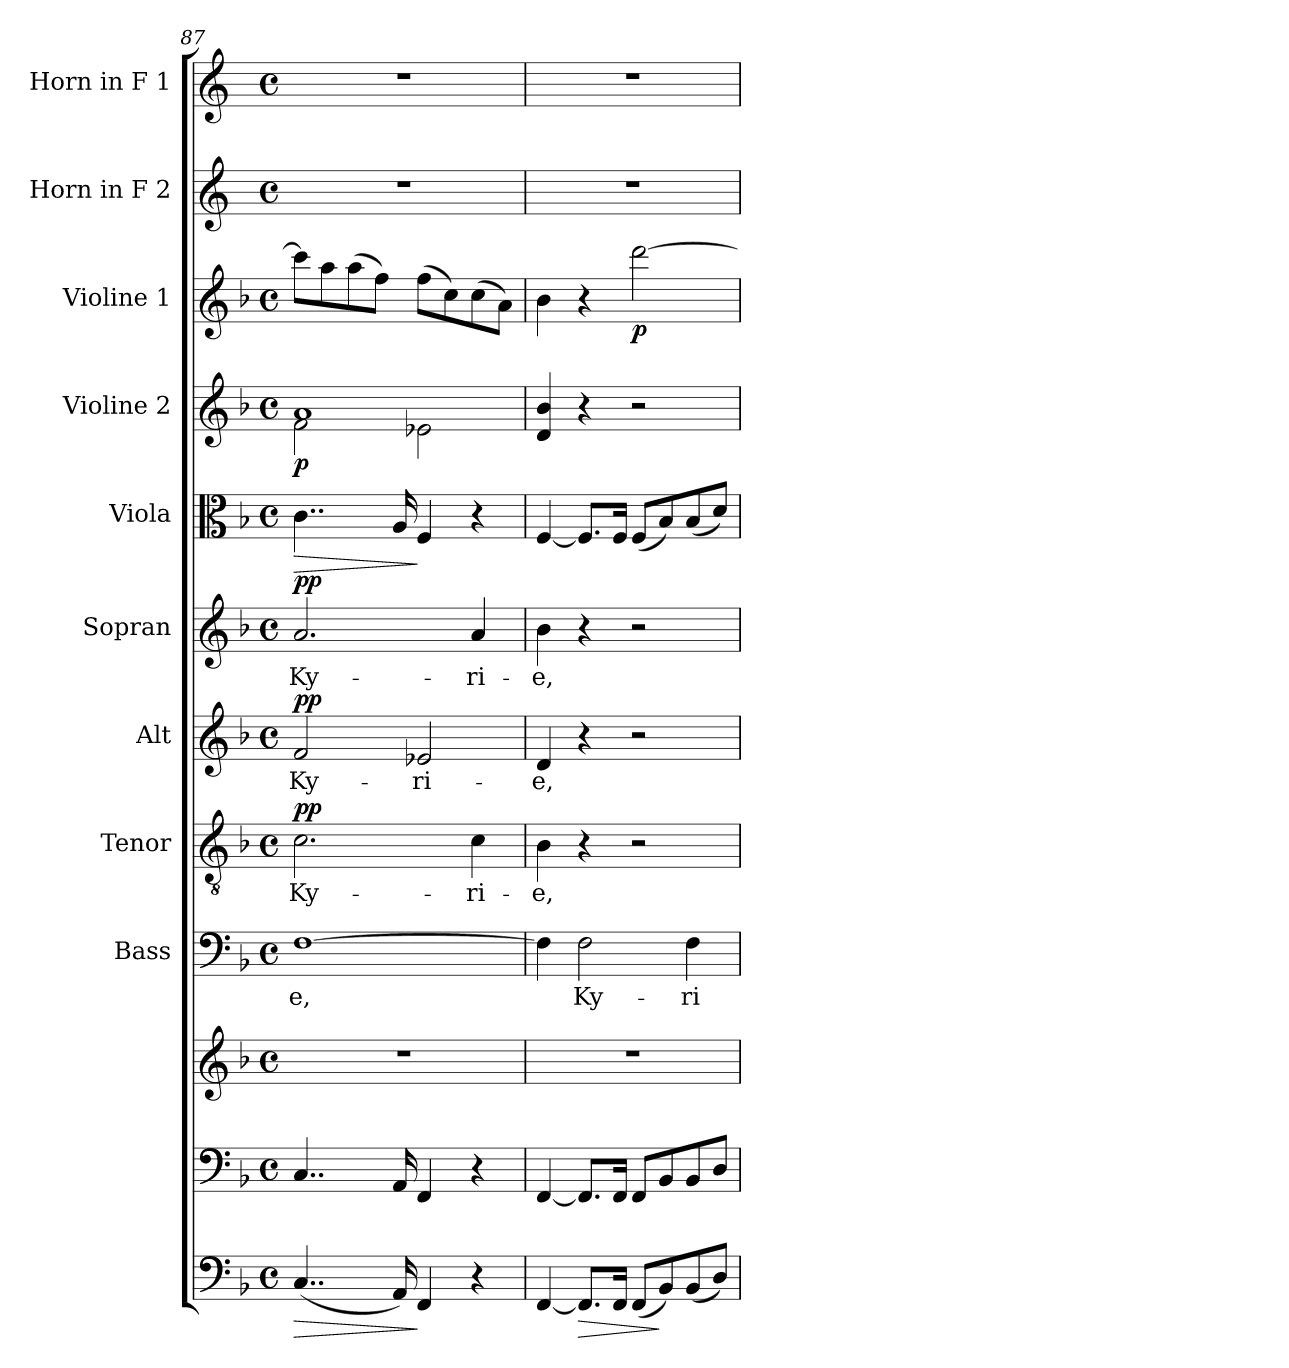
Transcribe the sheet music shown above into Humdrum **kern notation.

**kern	**dynam	**kern	**kern	**kern	**text	**kern	**text	**dynam	**kern	**text	**dynam	**kern	**text	**dynam	**kern	**dynam	**kern	**dynam	**kern	**dynam	**kern	**kern
*part11	*part11	*part10	*part10	*part9	*part9	*part8	*part8	*part8	*part7	*part7	*part7	*part6	*part6	*part6	*part5	*part5	*part4	*part4	*part3	*part3	*part2	*part1
*staff12	*staff12	*staff11	*staff10	*staff9	*staff9	*staff8	*staff8	*staff8	*staff7	*staff7	*staff7	*staff6	*staff6	*staff6	*staff5	*staff5	*staff4	*staff4	*staff3	*staff3	*staff2	*staff1
*	*	*	*	*I"Bass	*	*I"Tenor	*	*	*I"Alt	*	*	*I"Sopran	*	*	*I"Viola	*	*I"Violine 2	*	*I"Violine 1	*	*I"Horn in F 2	*I"Horn in F 1
*	*	*	*	*I'B.	*	*I'T.	*	*	*I'A.	*	*	*I'S.	*	*	*I'Vla.	*	*I'Vl. 2	*	*I'Vl. 1	*	*	*
*clefF4	*	*clefF4	*clefG2	*clefF4	*	*clefGv2	*	*	*clefG2	*	*	*clefG2	*	*	*clefC3	*	*clefG2	*	*clefG2	*	*clefG2	*clefG2
*ITrd7c12	*	*	*	*	*	*	*	*	*	*	*	*	*	*	*	*	*	*	*	*	*ITrd4c7	*ITrd4c7
*k[b-]	*	*k[b-]	*k[b-]	*k[b-]	*	*k[b-]	*	*	*k[b-]	*	*	*k[b-]	*	*	*k[b-]	*	*k[b-]	*	*k[b-]	*	*k[b-]	*k[b-]
*F:	*	*F:	*F:	*F:	*	*F:	*	*	*F:	*	*	*F:	*	*	*F:	*	*F:	*	*F:	*	*F:	*F:
*M4/4	*	*M4/4	*M4/4	*M4/4	*	*M4/4	*	*	*M4/4	*	*	*M4/4	*	*	*M4/4	*	*M4/4	*	*M4/4	*	*M4/4	*M4/4
*met(c)	*	*met(c)	*met(c)	*met(c)	*	*met(c)	*	*	*met(c)	*	*	*met(c)	*	*	*met(c)	*	*met(c)	*	*met(c)	*	*met(c)	*met(c)
=87	=87	=87	=87	=87	=87	=87	=87	=87	=87	=87	=87	=87	=87	=87	=87	=87	=87	=87	=87	=87	=87	=87
!	!LO:HP:b	!	!	!	!LO:LY:b	!	!LO:LY:b	!LO:DY:a	!	!LO:LY:b	!LO:DY:a	!	!LO:LY:b	!LO:DY:a	!	!LO:HP:b	!	!LO:DY:b	!	!	!	!
*	*	*	*	*	*	*	*	*	*	*	*	*	*	*	*	*	*^	*	*	*	*	*
(<4..CC/	>	4..C/	1r	[1F	-e,	2.c\	Ky-	pp	2f/	Ky-	pp	2.a/	Ky-	pp	4..c\	>	1a	2f\	p	8ccc\L]	.	1r	1r
.	.	.	.	.	.	.	.	.	.	.	.	.	.	.	.	.	.	.	.	8aa\	.	.	.
.	.	.	.	.	.	.	.	.	.	.	.	.	.	.	.	.	.	.	.	(>8aa\	.	.	.
.	.	.	.	.	.	.	.	.	.	.	.	.	.	.	.	.	.	.	.	8ff\J)	.	.	.
16AAA/)	.	16AA/	.	.	.	.	.	.	.	.	.	.	.	.	16A/	.	.	.	.	.	.	.	.
!	!	!	!	!	!	!	!	!	!	!LO:LY:b	!	!	!	!	!	!	!	!	!	!	!	!	!
4FFF/	]	4FF/	.	.	.	.	.	.	2e-X/	-ri-	.	.	.	.	4F/	]	.	2e-X\	.	(>8ff\L	.	.	.
.	.	.	.	.	.	.	.	.	.	.	.	.	.	.	.	.	.	.	.	8cc\)	.	.	.
!	!	!	!	!	!	!	!LO:LY:b	!	!	!	!	!	!LO:LY:b	!	!	!	!	!	!	!	!	!	!
4r	.	4r	.	.	.	4c\	-ri-	.	.	.	.	4a/	-ri-	.	4r	.	.	.	.	(>8cc\	.	.	.
.	.	.	.	.	.	.	.	.	.	.	.	.	.	.	.	.	.	.	.	8a\J)	.	.	.
*	*	*	*	*	*	*	*	*	*	*	*	*	*	*	*	*	*v	*v	*	*	*	*	*
!!LO:PB:g=z
=88	=88	=88	=88	=88	=88	=88	=88	=88	=88	=88	=88	=88	=88	=88	=88	=88	=88	=88	=88	=88	=88	=88
!	!	!	!	!	!	!	!LO:LY:b	!	!	!LO:LY:b	!	!	!LO:LY:b	!	!	!	!	!	!	!	!	!
[4FFF/	.	[4FF/	1r	4F\]	.	4B-\	-e,	.	4d/	-e,	.	4b-\	-e,	.	[4F/	.	4d/ 4b-/	.	4b-\	.	1r	1r
!	!LO:HP:b	!	!	!	!LO:LY:b	!	!	!	!	!	!	!	!	!	!	!	!	!	!	!	!	!
8.FFF/L]	>	8.FF/L]	.	2F\	Ky-	4r	.	.	4r	.	.	4r	.	.	8.F/L]	.	4r	.	4r	.	.	.
16FFF/Jk	.	16FF/Jk	.	.	.	.	.	.	.	.	.	.	.	.	16F/Jk	.	.	.	.	.	.	.
!	!	!	!	!	!	!	!	!	!	!	!	!	!	!	!	!	!	!	!	!LO:DY:b	!	!
(<8FFF/L	.	8FF/L	.	.	.	2r	.	.	2r	.	.	2r	.	.	(<8F/L	.	2r	.	[2ddd\	p	.	.
8BBB-/)	]	8BB-/	.	.	.	.	.	.	.	.	.	.	.	.	8B-/)	.	.	.	.	.	.	.
!	!	!	!	!	!LO:LY:b	!	!	!	!	!	!	!	!	!	!	!	!	!	!	!	!	!
(<8BBB-/	.	8BB-/	.	4F\	-ri-	.	.	.	.	.	.	.	.	.	(<8B-/	.	.	.	.	.	.	.
8DD/J)	.	8D/J	.	.	.	.	.	.	.	.	.	.	.	.	8d/J)	.	.	.	.	.	.	.
=	=	=	=	=	=	=	=	=	=	=	=	=	=	=	=	=	=	=	=	=	=	=
*-	*-	*-	*-	*-	*-	*-	*-	*-	*-	*-	*-	*-	*-	*-	*-	*-	*-	*-	*-	*-	*-	*-
